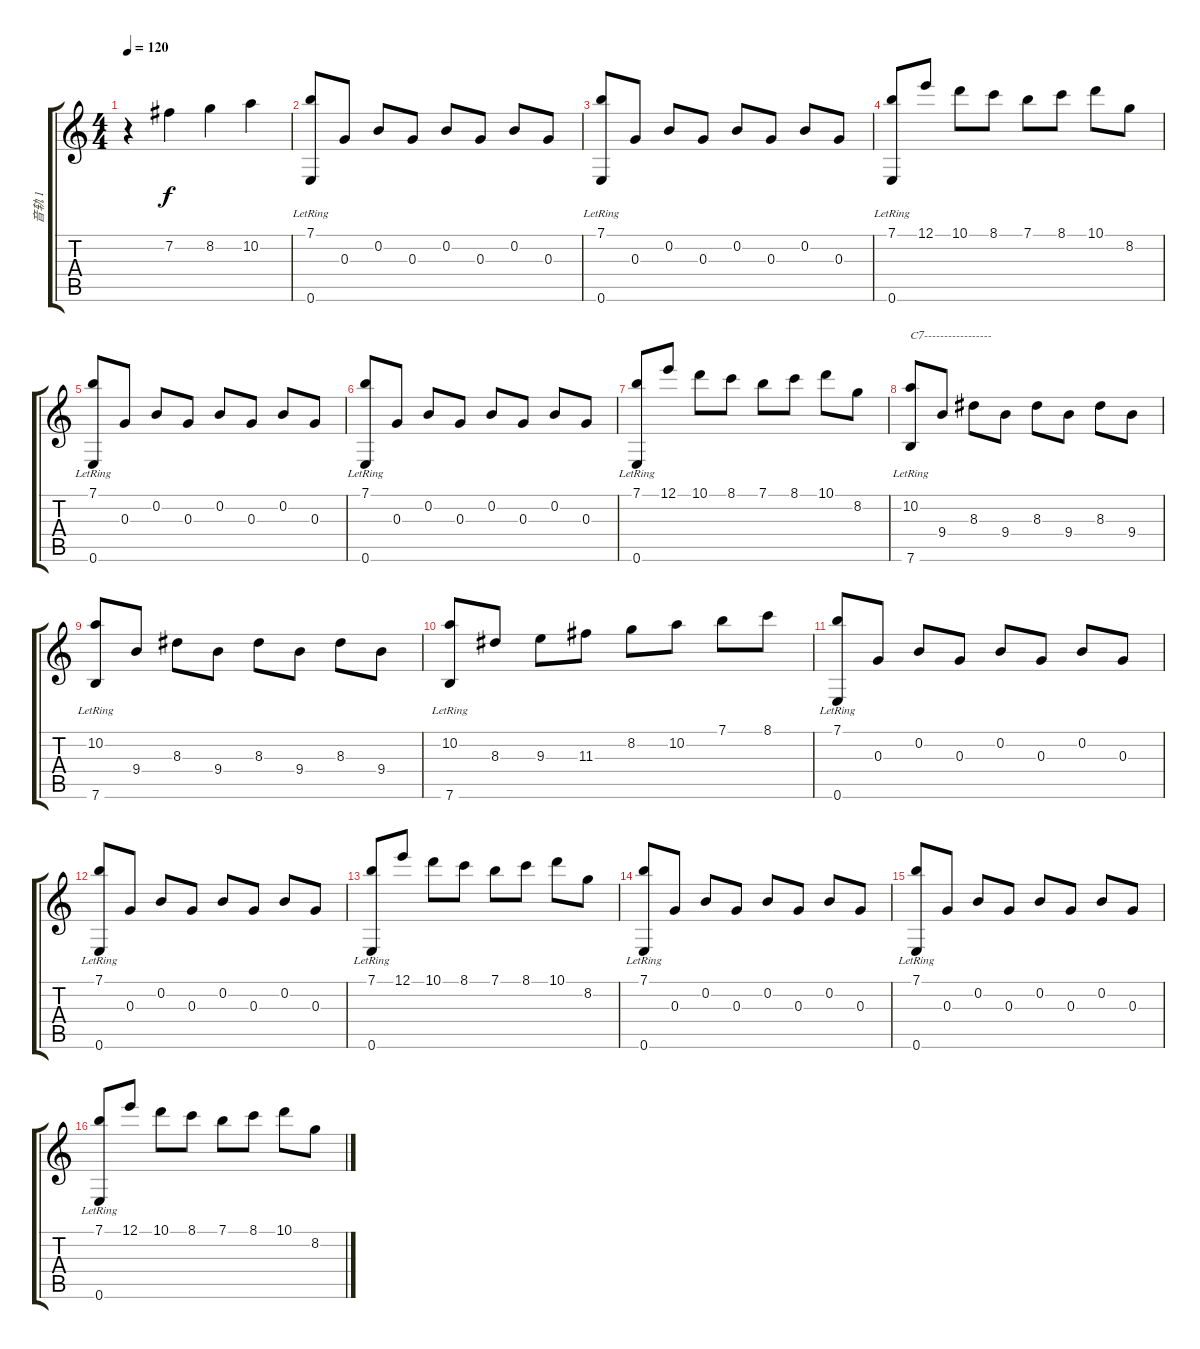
\track ("音轨 1" "音轨 1") {instrument acousticguitarnylon}
\staff {score tabs}
\tuning (E4 B3 G3 D3 A2 E2) {hide}
\ts (4 4)
\tempo 120
\clef g2
\ks c
r.4{dy f instrument acousticguitarnylon} 7.2.4 8.2.4 10.2.4 |
(7.1{lr} 0.6{lr}).8 0.3.8 0.2.8 0.3.8 0.2.8 0.3.8 0.2.8 0.3.8 |
(7.1{lr} 0.6{lr}).8 0.3.8 0.2.8 0.3.8 0.2.8 0.3.8 0.2.8 0.3.8 |
(7.1 0.6{lr}).8 12.1.8 10.1.8 8.1.8 7.1.8 8.1.8 10.1.8 8.2.8 |
(7.1{lr} 0.6{lr}).8 0.3.8 0.2.8 0.3.8 0.2.8 0.3.8 0.2.8 0.3.8 |
(7.1{lr} 0.6{lr}).8 0.3.8 0.2.8 0.3.8 0.2.8 0.3.8 0.2.8 0.3.8 |
(7.1{lr} 0.6{lr}).8 12.1.8 10.1.8 8.1.8 7.1.8 8.1.8 10.1.8 8.2.8 |
(10.2{lr} 7.6{lr}).8{txt "C7-----------------"} 9.4.8 8.3.8 9.4.8 8.3.8 9.4.8 8.3.8 9.4.8 |
(10.2{lr} 7.6{lr}).8 9.4.8 8.3.8 9.4.8 8.3.8 9.4.8 8.3.8 9.4.8 |
(10.2{lr} 7.6{lr}).8 8.3.8 9.3.8 11.3.8 8.2.8 10.2.8 7.1.8 8.1.8 |
(7.1{lr} 0.6{lr}).8 0.3.8 0.2.8 0.3.8 0.2.8 0.3.8 0.2.8 0.3.8 |
(7.1{lr} 0.6{lr}).8 0.3.8 0.2.8 0.3.8 0.2.8 0.3.8 0.2.8 0.3.8 |
(7.1 0.6{lr}).8 12.1.8 10.1.8 8.1.8 7.1.8 8.1.8 10.1.8 8.2.8 |
(7.1{lr} 0.6{lr}).8 0.3.8 0.2.8 0.3.8 0.2.8 0.3.8 0.2.8 0.3.8 |
(7.1{lr} 0.6{lr}).8 0.3.8 0.2.8 0.3.8 0.2.8 0.3.8 0.2.8 0.3.8 |
(7.1{lr} 0.6{lr}).8 12.1.8 10.1.8 8.1.8 7.1.8 8.1.8 10.1.8 8.2.8
